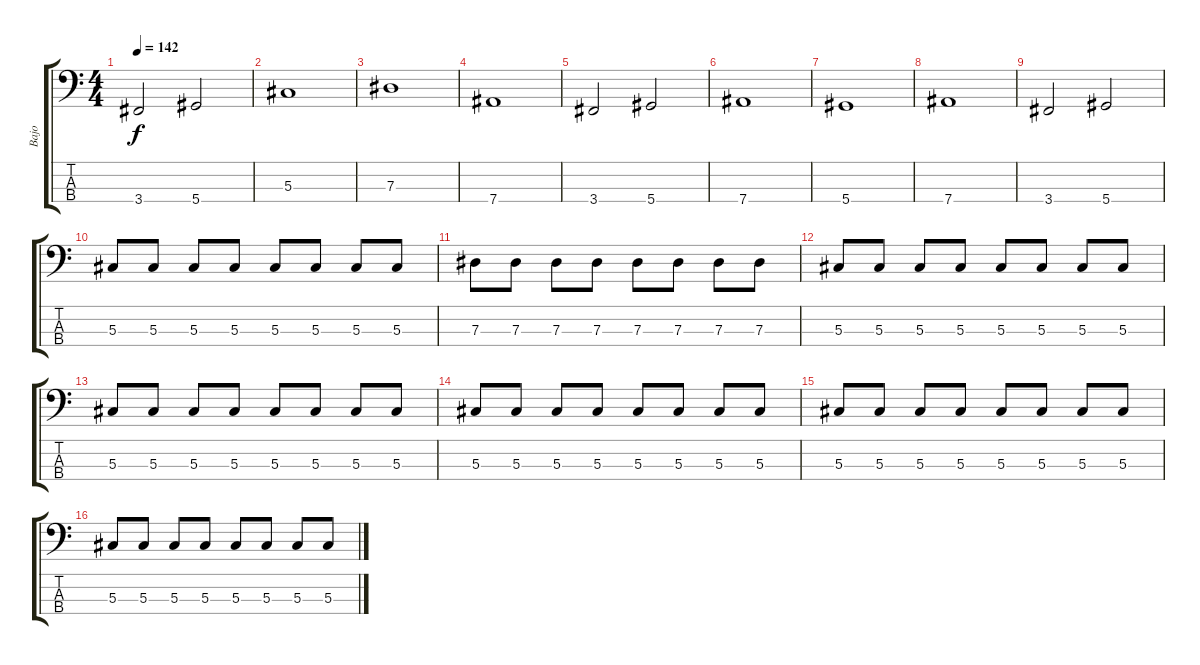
\track ("Bajo" "Bajo") {instrument electricbassfinger}
\staff {score tabs}
\tuning (Gb2 Db2 Ab1 Eb1) {hide}
\ts (4 4)
\tempo 142
\clef f4
\ks c
3.4.2{dy f} 5.4.2 |
5.3.1 |
7.3.1 |
7.4.1 |
3.4.2 5.4.2 |
7.4.1 |
5.4.1 |
7.4.1 |
3.4.2 5.4.2 |
5.3.8 5.3.8 5.3.8 5.3.8 5.3.8 5.3.8 5.3.8 5.3.8 |
7.3.8 7.3.8 7.3.8 7.3.8 7.3.8 7.3.8 7.3.8 7.3.8 |
5.3.8 5.3.8 5.3.8 5.3.8 5.3.8 5.3.8 5.3.8 5.3.8 |
5.3.8 5.3.8 5.3.8 5.3.8 5.3.8 5.3.8 5.3.8 5.3.8 |
5.3.8 5.3.8 5.3.8 5.3.8 5.3.8 5.3.8 5.3.8 5.3.8 |
5.3.8 5.3.8 5.3.8 5.3.8 5.3.8 5.3.8 5.3.8 5.3.8 |
5.3.8 5.3.8 5.3.8 5.3.8 5.3.8 5.3.8 5.3.8 5.3.8
